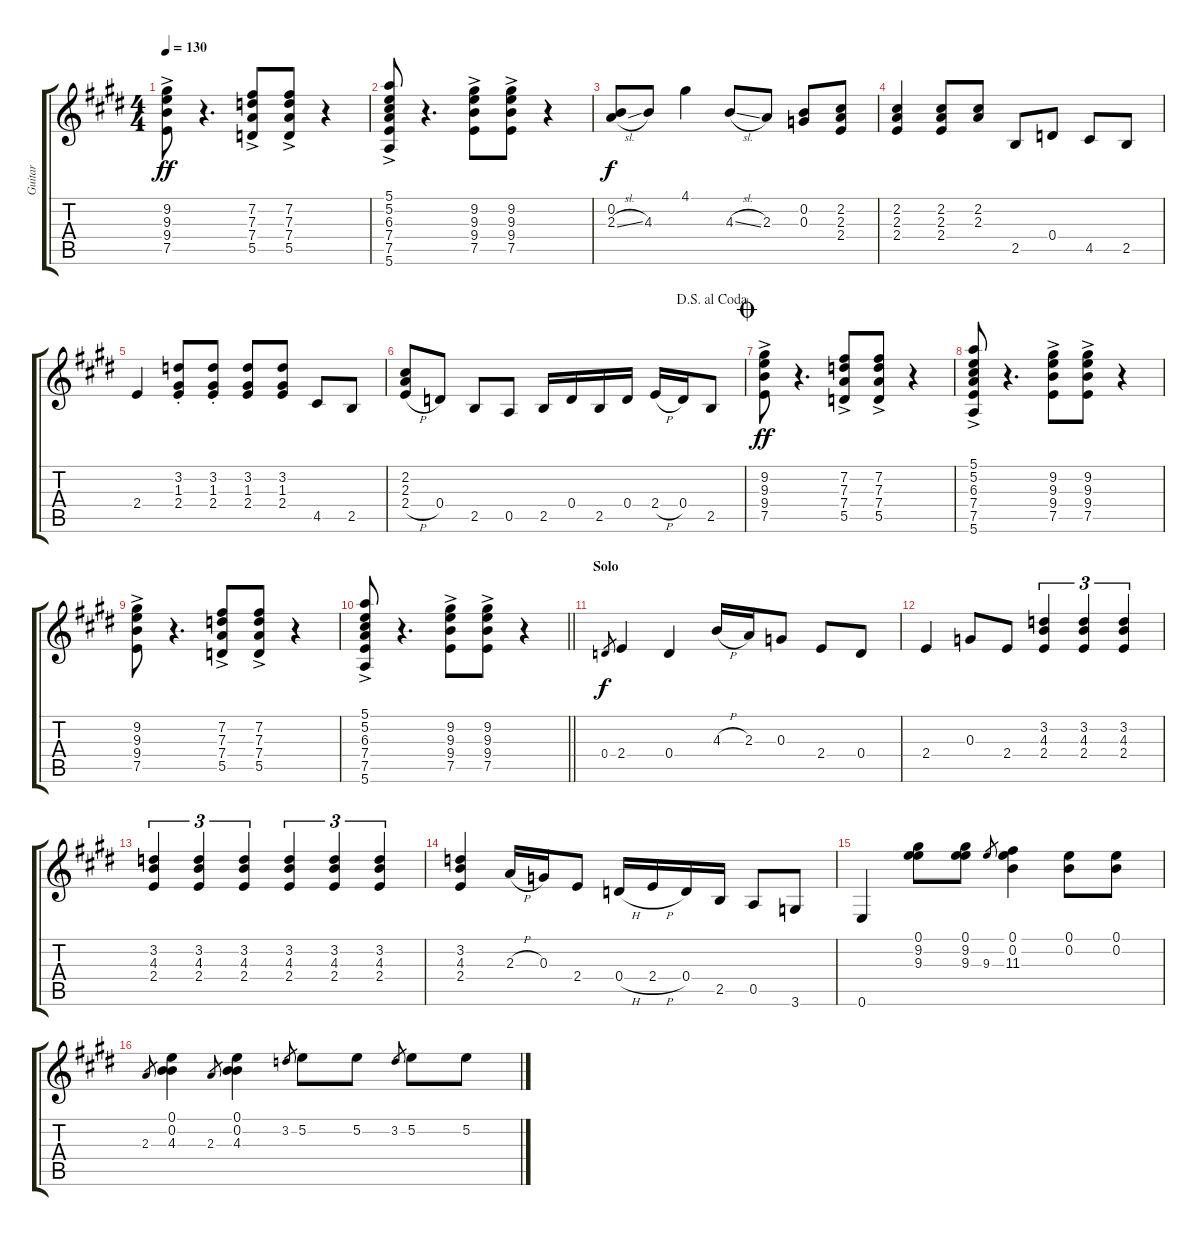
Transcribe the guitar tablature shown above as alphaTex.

\track ("Guitar" "Guitar") {instrument electricguitarjazz}
\staff {score tabs}
\tuning (E4 B3 G3 D3 A2 E2) {hide}
\ts (4 4)
\tempo 130
\clef g2
\ks e
(9.2 9.3{ac} 9.4 7.5).8{dy ff} r.4{d} (7.2 7.3 7.4 5.5{ac}).8 (7.2 7.3 7.4 5.5{ac}).8 r.4 |
(5.1 5.2 6.3 7.4 7.5 5.6{ac}).8 r.4{d} (9.2 9.3 9.4{ac} 7.5).8 (9.2 9.3 9.4{ac} 7.5).8 r.4 |
(0.2 2.3{sl}).8{dy f} 4.3.8 4.1.4 4.3{sl}.8 2.3.8 (0.2 0.3).8 (2.2 2.3 2.4).8 |
(2.2 2.3 2.4).4 (2.2 2.3 2.4).8 (2.2 2.3).8 2.5.8 0.4.8 4.5.8 2.5.8 |
2.4.4 (3.2 1.3 2.4{st}).8 (3.2 1.3 2.4{st}).8 (3.2 1.3 2.4).8 (3.2 1.3 2.4).8 4.5.8 2.5.8 |
\jump dalsegnoalcoda
(2.2 2.3 2.4{h}).8 0.4.8 2.5.8 0.5.8 2.5.16 0.4.16 2.5.16 0.4.16 2.4{h}.16 0.4.16 2.5.8 |
\jump coda
(9.2 9.3{ac} 9.4 7.5).8{dy ff} r.4{d} (7.2 7.3 7.4 5.5{ac}).8 (7.2 7.3 7.4 5.5{ac}).8 r.4 |
(5.1 5.2 6.3 7.4 7.5 5.6{ac}).8 r.4{d} (9.2 9.3 9.4{ac} 7.5).8 (9.2 9.3 9.4{ac} 7.5).8 r.4 |
(9.2 9.3{ac} 9.4 7.5).8 r.4{d} (7.2 7.3 7.4 5.5{ac}).8 (7.2 7.3 7.4 5.5{ac}).8 r.4 |
\barLineRight lightlight
(5.1 5.2 6.3 7.4 7.5 5.6{ac}).8 r.4{d} (9.2 9.3 9.4{ac} 7.5).8 (9.2 9.3 9.4{ac} 7.5).8 r.4 |
\section ("" "Solo")
0.4.8{gr dy f} 2.4.4 0.4.4 4.3{h}.16 2.3.16 0.3.8 2.4.8 0.4.8 |
2.4.4 0.3.8 2.4.8 (3.2 4.3 2.4).4{tu (3 2)} (3.2 4.3 2.4).4{tu (3 2)} (3.2 4.3 2.4).4{tu (3 2)} |
(3.2 4.3 2.4).4{tu (3 2)} (3.2 4.3 2.4).4{tu (3 2)} (3.2 4.3 2.4).4{tu (3 2)} (3.2 4.3 2.4).4{tu (3 2)} (3.2 4.3 2.4).4{tu (3 2)} (3.2 4.3 2.4).4{tu (3 2)} |
(3.2 4.3 2.4).4 2.3{h}.16 0.3.16 2.4.8 0.4{h}.16 2.4{h}.16 0.4.16 2.5.16 0.5.8 3.6.8 |
0.6.4 (0.1 9.2 9.3).8 (0.1 9.2 9.3).8 9.3.8{gr} (0.1 0.2 11.3).4 (0.1 0.2).8 (0.1 0.2).8 |
2.3.8{gr} (0.1 0.2 4.3).4 2.3.8{gr} (0.1 0.2 4.3).4 3.2.8{gr} 5.2.8 5.2.8 3.2.8{gr} 5.2.8 5.2.8
